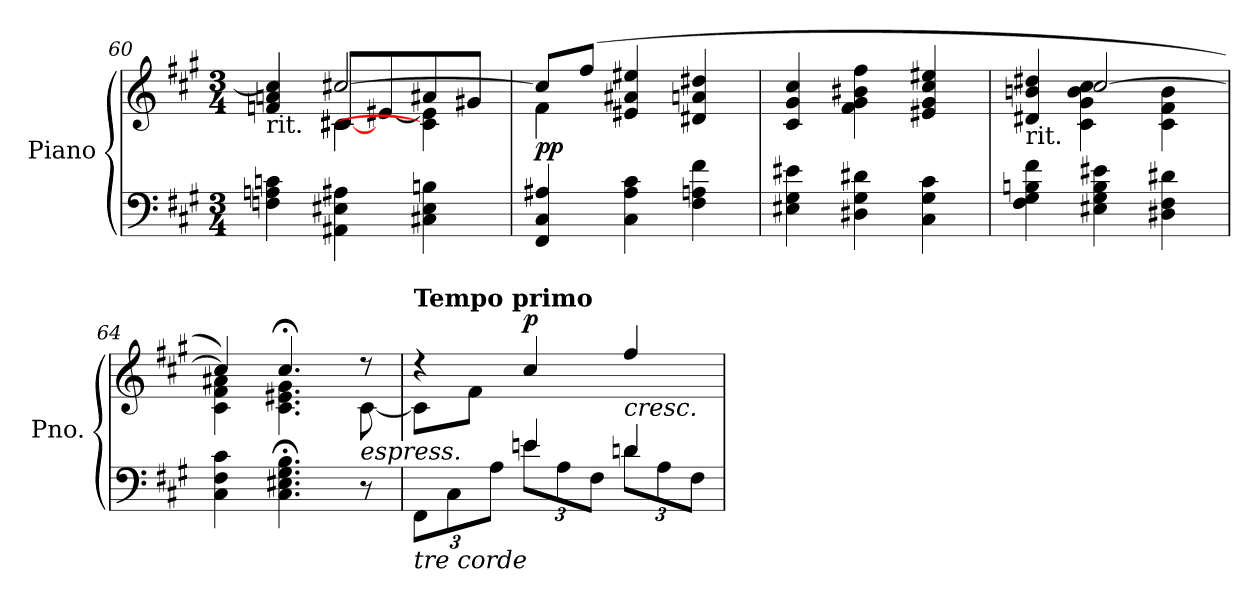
**kern	**kern	**dynam
*part1	*part1	*part1
*staff2	*staff1	*staff1/2
*I"Piano	*	*
*I'Pno.	*	*
*clefF4	*clefG2	*
*k[f#c#g#]	*k[f#c#g#]	*
*M3/4	*M3/4	*
=60	=60	=60
*	*^	*
*	*	*^	*
!	!LO:TX:b:t=rit.	!	!	!
4Fn\ 4An\ 4cn\	4fn/ 4an/ 4cc/]	4ryy	4ryy	.
4AA#X\ 4E#X\ 4A#X\	[2cc#X/	[8c#X/L	4c#X\	.
.	.	[8e#X/	.	.
4C#X\ 4E#\ 4Bn\	.	8a#X/	4c#\] 4e#\]	.
.	.	8g#X/J	.	.
*	*	*v	*v	*
=61	=61	=61	=61
!	!	!	!LO:DY:b
4FF#/ 4C#/ 4A#X/	8cc#/L]	4f#\	pp
.	(>8ff#/J	.	.
4C#\ 4A#\ 4c#\	4e#X/ 4a#X/ 4ee#X/	2ryy	.
4F#\ 4An\ 4f#\	4d#X/ 4an/ 4dd#X/	.	.
*	*v	*v	*
!!LO:LB:g=z
=62	=62	=62
4E#X\ 4G#\ 4e#X\	4c#/ 4g#/ 4cc#/	.
4D#X\ 4G#\ 4d#X\	4f#\ 4g#\ 4b#X\ 4ff#\	.
4C#\ 4G#\ 4c#\	4e#X/ 4g#/ 4cc#/ 4ee#X/	.
=63	=63	=63
*	*^	*
!	!LO:TX:b:t=rit.	!	!
4F#\ 4G#\ 4Bn\ 4f#\	4d#X/ 4bn/ 4dd#X/	4ryy	.
4E#X\ 4G#\ 4B\ 4e#X\	[2cc#/	4c#\ 4g#\ 4b\ 4cc#\	.
4D#X\ 4F#\ 4d#X\	.	4c#\ 4f#\ 4b\	.
=64	=64	=64	=64
4C#\ 4F#\ 4c#\	4cc#/])	4c#\ 4f#\ 4a#X\	.
4.C#\; 4.E#X\; 4.G#\; 4.B\;	4.cc#;</	4.c#\ 4.e#X\ 4.g#\	.
!	!LO:TX:b:i:t=espress.	!	!
8r	8r	[8c#\	.
=65	=65	=65	=65
*^	*	*	*
*	*Xbrackettup	*	*	*
!	!	!LO:TX:a:B:t=Tempo primo	!	!
!LO:TX:b:i:t=tre corde	!	!	!	!
4ryy	12FF#\L	4r	8c#\L]	.
.	12C#\	.	.	.
.	.	.	8f#\J	.
.	12A\J	.	.	.
!	!	!	!	!LO:DY:a
4en/	12e\L	4cc#/	2ryy	p
.	12A\	.	.	.
.	12F#\J	.	.	.
!	!	!LO:TX:b:i:t=cresc.	!	!
4dn/	12d\L	4ff#/	.	.
.	12A\	.	.	.
.	12F#\J	.	.	.
*v	*v	*	*	*
*	*v	*v	*
=	=	=
*-	*-	*-
